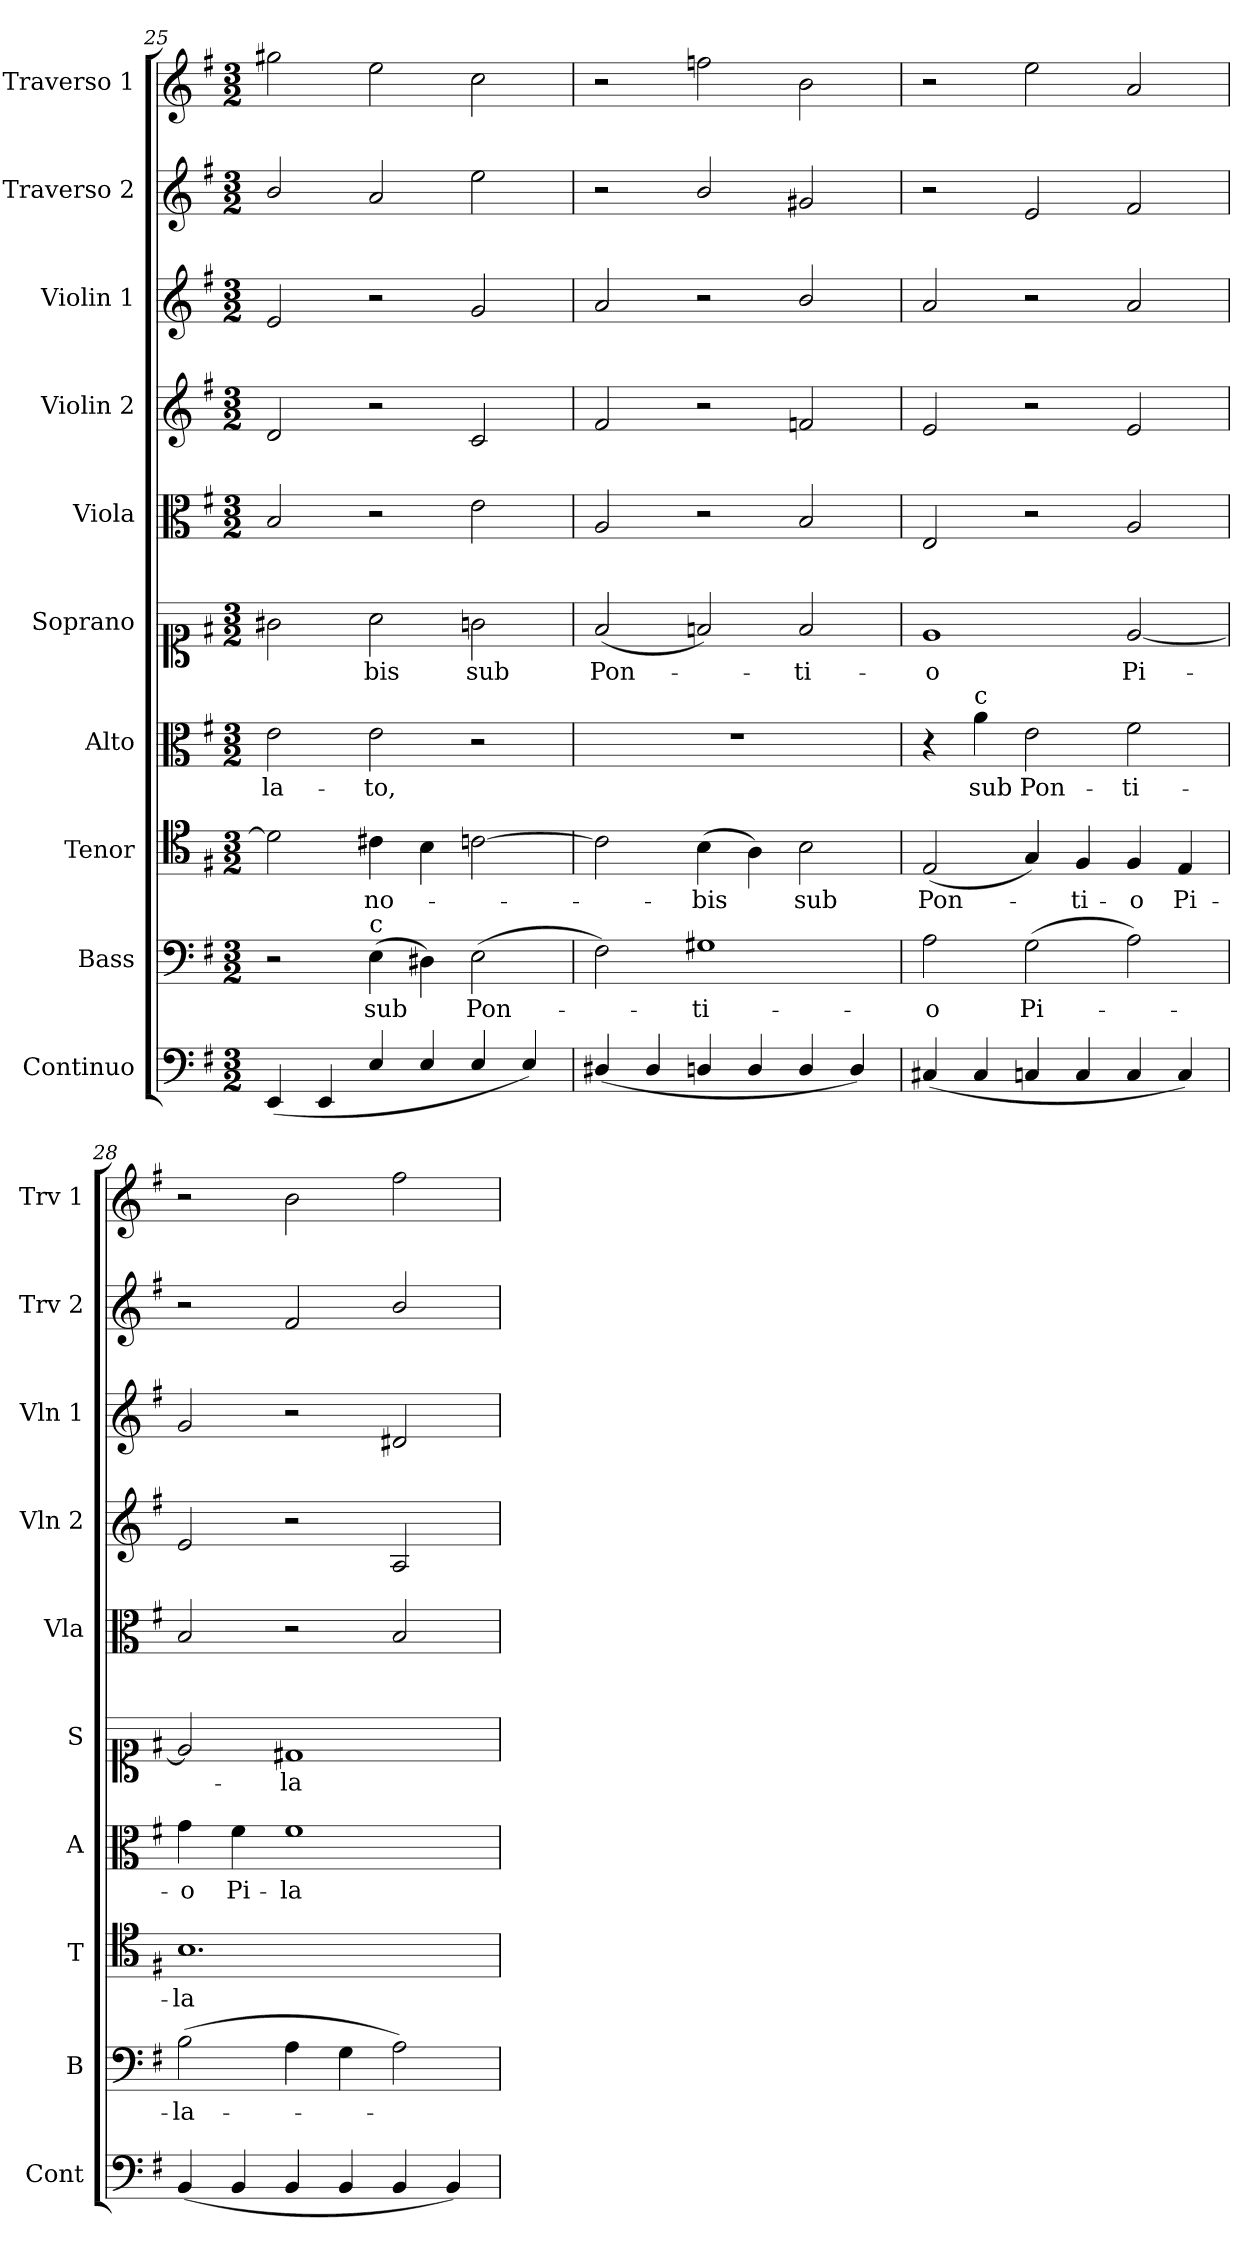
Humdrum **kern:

**kern	**kern	**text	**kern	**text	**kern	**text	**kern	**text	**kern	**kern	**kern	**kern	**kern
*part10	*part9	*part9	*part8	*part8	*part7	*part7	*part6	*part6	*part5	*part4	*part3	*part2	*part1
*staff10	*staff9	*staff9	*staff8	*staff8	*staff7	*staff7	*staff6	*staff6	*staff5	*staff4	*staff3	*staff2	*staff1
*I"Continuo	*I"Bass	*	*I"Tenor	*	*I"Alto	*	*I"Soprano	*	*I"Viola	*I"Violin 2	*I"Violin 1	*I"Traverso 2	*I"Traverso 1
*I'Cont	*I'B	*	*I'T	*	*I'A	*	*I'S	*	*I'Vla	*I'Vln 2	*I'Vln 1	*I'Trv 2	*I'Trv 1
*clefF4	*clefF4	*	*clefC4	*	*clefC3	*	*clefC1	*	*clefC3	*clefG2	*clefG2	*clefG2	*clefG2
*k[f#]	*k[f#]	*	*k[f#]	*	*k[f#]	*	*k[f#]	*	*k[f#]	*k[f#]	*k[f#]	*k[f#]	*k[f#]
*M3/2	*M3/2	*	*M3/2	*	*M3/2	*	*M3/2	*	*M3/2	*M3/2	*M3/2	*M3/2	*M3/2
=25	=25	=25	=25	=25	=25	=25	=25	=25	=25	=25	=25	=25	=25
!	!	!	!	!	!	!LO:LY:b	!	!	!	!	!	!	!
(4EE/	2r	.	2d\]	.	2e\	-la-	2g#X\	.	2B/	2d/	2e/	2b/	2gg#X\
4EE/	.	.	.	.	.	.	.	.	.	.	.	.	.
!	!LO:TX:a:t=c	!	!	!	!	!	!	!	!	!	!	!	!
!	!	!LO:LY:b	!	!LO:LY:b	!	!LO:LY:b	!	!LO:LY:b	!	!	!	!	!
4E/	(4E\	sub	4c#X\	no-	2e\	-to,	2a\	-bis	2r	2r	2r	2a/	2ee\
4E/	4D#X\)	.	4B\	.	.	.	.	.	.	.	.	.	.
!	!	!LO:LY:b	!	!	!	!	!	!LO:LY:b	!	!	!	!	!
4E/	(2E\	Pon-	[2cn\	.	2r	.	2gn\	sub	2e\	2c/	2g/	2ee\	2cc\
4E/)	.	.	.	.	.	.	.	.	.	.	.	.	.
=26	=26	=26	=26	=26	=26	=26	=26	=26	=26	=26	=26	=26	=26
!	!	!	!	!	!	!	!	!LO:LY:b	!	!	!	!	!
(4D#X/	2F#\)	.	2c\]	.	1.r	.	(2f#/	Pon-	2A/	2f#/	2a/	2r	2r
4D#/	.	.	.	.	.	.	.	.	.	.	.	.	.
!	!	!LO:LY:b	!	!LO:LY:b	!	!	!	!	!	!	!	!	!
4Dn/	1G#X	-ti-	(4B\	-bis	.	.	2fn/)	.	2r	2r	2r	2b/	2ffn\
4D/	.	.	4A\)	.	.	.	.	.	.	.	.	.	.
!	!	!	!	!LO:LY:b	!	!	!	!LO:LY:b	!	!	!	!	!
4D/	.	.	2B\	sub	.	.	2f/	-ti-	2B/	2fn/	2b/	2g#X/	2b\
4D/)	.	.	.	.	.	.	.	.	.	.	.	.	.
!!LO:PB:g=z
=27	=27	=27	=27	=27	=27	=27	=27	=27	=27	=27	=27	=27	=27
!	!	!LO:LY:b	!	!LO:LY:b	!	!	!	!LO:LY:b	!	!	!	!	!
(4C#X/	2A\	-o	(2E/	Pon-	4r	.	1e	-o	2E/	2e/	2a/	2r	2r
!	!	!	!	!	!LO:TX:a:t=c	!	!	!	!	!	!	!	!
!	!	!	!	!	!	!LO:LY:b	!	!	!	!	!	!	!
4C#/	.	.	.	.	4a\	sub	.	.	.	.	.	.	.
!	!	!LO:LY:b	!	!	!	!LO:LY:b	!	!	!	!	!	!	!
4Cn/	(2G\	Pi-	4G/)	.	2e\	Pon-	.	.	2r	2r	2r	2e/	2ee\
!	!	!	!	!LO:LY:b	!	!	!	!	!	!	!	!	!
4C/	.	.	4F#/	-ti-	.	.	.	.	.	.	.	.	.
!	!	!	!	!LO:LY:b	!	!LO:LY:b	!	!LO:LY:b	!	!	!	!	!
4C/	2A\)	.	4F#/	-o	2f#\	-ti-	[2e/	Pi-	2A/	2e/	2a/	2f#/	2a/
!	!	!	!	!LO:LY:b	!	!	!	!	!	!	!	!	!
4C/)	.	.	4E/	Pi-	.	.	.	.	.	.	.	.	.
=28	=28	=28	=28	=28	=28	=28	=28	=28	=28	=28	=28	=28	=28
!	!	!LO:LY:b	!	!LO:LY:b	!	!LO:LY:b	!	!	!	!	!	!	!
(4BB/	(2B\	-la-	1.B	-la-	4g\	-o	2e/]	.	2B/	2e/	2g/	2r	2r
!	!	!	!	!	!	!LO:LY:b	!	!	!	!	!	!	!
4BB/	.	.	.	.	4f#\	Pi-	.	.	.	.	.	.	.
!	!	!	!	!	!	!LO:LY:b	!	!LO:LY:b	!	!	!	!	!
4BB/	4A\	.	.	.	1f#	-la-	1d#X	-la-	2r	2r	2r	2f#/	2b\
4BB/	4G\	.	.	.	.	.	.	.	.	.	.	.	.
4BB/	2A\)	.	.	.	.	.	.	.	2B/	2A/	2d#X/	2b/	2ff#\
4BB/)	.	.	.	.	.	.	.	.	.	.	.	.	.
=	=	=	=	=	=	=	=	=	=	=	=	=	=
*-	*-	*-	*-	*-	*-	*-	*-	*-	*-	*-	*-	*-	*-
